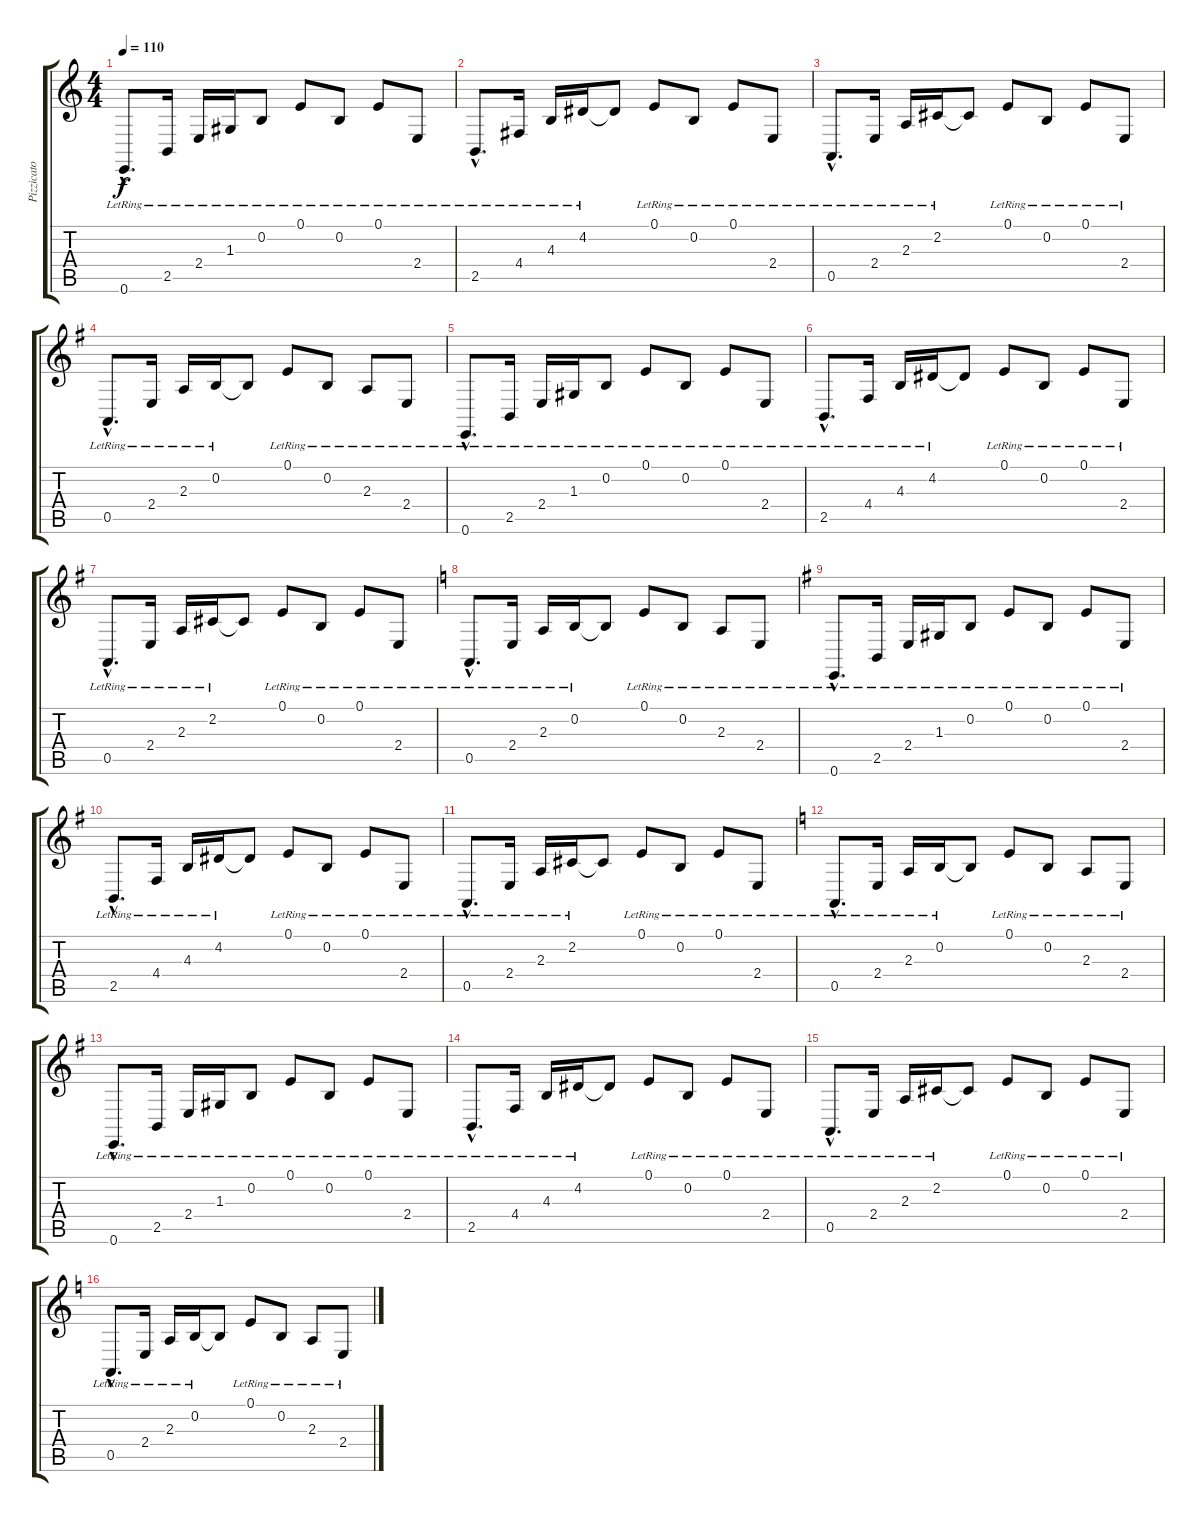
\track ("Pizzicato Stråkar" "Pizzicato ") {instrument pizzicatostrings}
\staff {score tabs}
\tuning (E4 B3 G3 D3 A2 E2) {hide}
\ts (4 4)
\tempo 110
\clef g2
\ks c
0.6{hac lr}.8{d dy f} 2.5{lr}.16 2.4{lr}.16 1.3{lr}.16 0.2{lr}.8 0.1{lr}.8 0.2{lr}.8 0.1{lr}.8 2.4{lr}.8 |
2.5{hac lr}.8{d} 4.4{lr}.16 4.3{lr}.16 4.2{lr}.16 4.2{t}.8 0.1{lr}.8 0.2{lr}.8 0.1{lr}.8 2.4{lr}.8 |
0.5{hac lr}.8{d} 2.4{lr}.16 2.3{lr}.16 2.2{lr}.16 2.2{t}.8 0.1{lr}.8 0.2{lr}.8 0.1{lr}.8 2.4{lr}.8 |
\ks eminor
0.5{hac lr}.8{d} 2.4{lr}.16 2.3{lr}.16 0.2{lr}.16 0.2{t}.8 0.1{lr}.8 0.2{lr}.8 2.3{lr}.8 2.4{lr}.8 |
0.6{hac lr}.8{d} 2.5{lr}.16 2.4{lr}.16 1.3{lr}.16 0.2{lr}.8 0.1{lr}.8 0.2{lr}.8 0.1{lr}.8 2.4{lr}.8 |
2.5{hac lr}.8{d} 4.4{lr}.16 4.3{lr}.16 4.2{lr}.16 4.2{t}.8 0.1{lr}.8 0.2{lr}.8 0.1{lr}.8 2.4{lr}.8 |
0.5{hac lr}.8{d} 2.4{lr}.16 2.3{lr}.16 2.2{lr}.16 2.2{t}.8 0.1{lr}.8 0.2{lr}.8 0.1{lr}.8 2.4{lr}.8 |
\ks c
0.5{hac lr}.8{d} 2.4{lr}.16 2.3{lr}.16 0.2{lr}.16 0.2{t}.8 0.1{lr}.8 0.2{lr}.8 2.3{lr}.8 2.4{lr}.8 |
\ks eminor
0.6{hac lr}.8{d} 2.5{lr}.16 2.4{lr}.16 1.3{lr}.16 0.2{lr}.8 0.1{lr}.8 0.2{lr}.8 0.1{lr}.8 2.4{lr}.8 |
2.5{hac lr}.8{d} 4.4{lr}.16 4.3{lr}.16 4.2{lr}.16 4.2{t}.8 0.1{lr}.8 0.2{lr}.8 0.1{lr}.8 2.4{lr}.8 |
0.5{hac lr}.8{d} 2.4{lr}.16 2.3{lr}.16 2.2{lr}.16 2.2{t}.8 0.1{lr}.8 0.2{lr}.8 0.1{lr}.8 2.4{lr}.8 |
\ks c
0.5{hac lr}.8{d} 2.4{lr}.16 2.3{lr}.16 0.2{lr}.16 0.2{t}.8 0.1{lr}.8 0.2{lr}.8 2.3{lr}.8 2.4{lr}.8 |
\ks eminor
0.6{hac lr}.8{d} 2.5{lr}.16 2.4{lr}.16 1.3{lr}.16 0.2{lr}.8 0.1{lr}.8 0.2{lr}.8 0.1{lr}.8 2.4{lr}.8 |
2.5{hac lr}.8{d} 4.4{lr}.16 4.3{lr}.16 4.2{lr}.16 4.2{t}.8 0.1{lr}.8 0.2{lr}.8 0.1{lr}.8 2.4{lr}.8 |
0.5{hac lr}.8{d} 2.4{lr}.16 2.3{lr}.16 2.2{lr}.16 2.2{t}.8 0.1{lr}.8 0.2{lr}.8 0.1{lr}.8 2.4{lr}.8 |
\ks c
0.5{hac lr}.8{d} 2.4{lr}.16 2.3{lr}.16 0.2{lr}.16 0.2{t}.8 0.1{lr}.8 0.2{lr}.8 2.3{lr}.8 2.4{lr}.8
